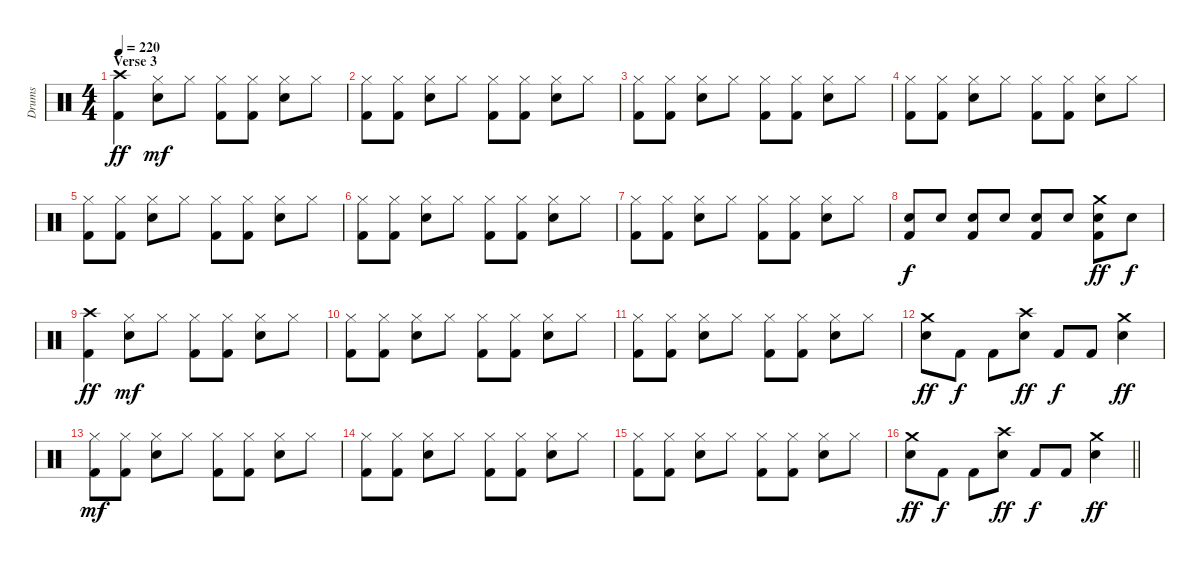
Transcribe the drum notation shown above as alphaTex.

\track ("Drums" "Drums") {instrument percussion}
\staff {score}
\articulation defaults
\ts (4 4)
\section ("" "Verse 3")
\tempo 220
\clef neutral
\ks c
("Crash high (hit)" "Kick (hit) 2").4{dy ff} ("Hi-Hat (closed)" "Electric Snare (hit)").8{dy mf} "Hi-Hat (closed)".8 ("Hi-Hat (closed)" "Kick (hit) 2").8 ("Hi-Hat (closed)" "Kick (hit) 2").8 ("Hi-Hat (closed)" "Electric Snare (hit)").8 "Hi-Hat (closed)".8 |
("Hi-Hat (closed)" "Kick (hit) 2").8 ("Hi-Hat (closed)" "Kick (hit) 2").8 ("Hi-Hat (closed)" "Electric Snare (hit)").8 "Hi-Hat (closed)".8 ("Hi-Hat (closed)" "Kick (hit) 2").8 ("Hi-Hat (closed)" "Kick (hit) 2").8 ("Hi-Hat (closed)" "Electric Snare (hit)").8 "Hi-Hat (closed)".8 |
("Hi-Hat (closed)" "Kick (hit) 2").8 ("Hi-Hat (closed)" "Kick (hit) 2").8 ("Hi-Hat (closed)" "Electric Snare (hit)").8 "Hi-Hat (closed)".8 ("Hi-Hat (closed)" "Kick (hit) 2").8 ("Hi-Hat (closed)" "Kick (hit) 2").8 ("Hi-Hat (closed)" "Electric Snare (hit)").8 "Hi-Hat (closed)".8 |
("Hi-Hat (closed)" "Kick (hit) 2").8 ("Hi-Hat (closed)" "Kick (hit) 2").8 ("Hi-Hat (closed)" "Electric Snare (hit)").8 "Hi-Hat (closed)".8 ("Hi-Hat (closed)" "Kick (hit) 2").8 ("Hi-Hat (closed)" "Kick (hit) 2").8 ("Hi-Hat (closed)" "Electric Snare (hit)").8 "Hi-Hat (closed)".8 |
("Hi-Hat (closed)" "Kick (hit) 2").8 ("Hi-Hat (closed)" "Kick (hit) 2").8 ("Hi-Hat (closed)" "Electric Snare (hit)").8 "Hi-Hat (closed)".8 ("Hi-Hat (closed)" "Kick (hit) 2").8 ("Hi-Hat (closed)" "Kick (hit) 2").8 ("Hi-Hat (closed)" "Electric Snare (hit)").8 "Hi-Hat (closed)".8 |
("Hi-Hat (closed)" "Kick (hit) 2").8 ("Hi-Hat (closed)" "Kick (hit) 2").8 ("Hi-Hat (closed)" "Electric Snare (hit)").8 "Hi-Hat (closed)".8 ("Hi-Hat (closed)" "Kick (hit) 2").8 ("Hi-Hat (closed)" "Kick (hit) 2").8 ("Hi-Hat (closed)" "Electric Snare (hit)").8 "Hi-Hat (closed)".8 |
("Hi-Hat (closed)" "Kick (hit) 2").8 ("Hi-Hat (closed)" "Kick (hit) 2").8 ("Hi-Hat (closed)" "Electric Snare (hit)").8 "Hi-Hat (closed)".8 ("Hi-Hat (closed)" "Kick (hit) 2").8 ("Hi-Hat (closed)" "Kick (hit) 2").8 ("Hi-Hat (closed)" "Electric Snare (hit)").8 "Hi-Hat (closed)".8 |
("Electric Snare (hit)" "Kick (hit) 2").8{dy f} "Electric Snare (hit)".8 ("Electric Snare (hit)" "Kick (hit) 2").8 "Electric Snare (hit)".8 ("Electric Snare (hit)" "Kick (hit) 2").8 "Electric Snare (hit)".8 ("Crash medium (hit)" "Electric Snare (hit)" "Kick (hit) 2").8{dy ff} "Electric Snare (hit)".8{dy f} |
("Crash high (hit)" "Kick (hit) 2").4{dy ff} ("Hi-Hat (closed)" "Electric Snare (hit)").8{dy mf} "Hi-Hat (closed)".8 ("Hi-Hat (closed)" "Kick (hit) 2").8 ("Hi-Hat (closed)" "Kick (hit) 2").8 ("Hi-Hat (closed)" "Electric Snare (hit)").8 "Hi-Hat (closed)".8 |
("Hi-Hat (closed)" "Kick (hit) 2").8 ("Hi-Hat (closed)" "Kick (hit) 2").8 ("Hi-Hat (closed)" "Electric Snare (hit)").8 "Hi-Hat (closed)".8 ("Hi-Hat (closed)" "Kick (hit) 2").8 ("Hi-Hat (closed)" "Kick (hit) 2").8 ("Hi-Hat (closed)" "Electric Snare (hit)").8 "Hi-Hat (closed)".8 |
("Hi-Hat (closed)" "Kick (hit) 2").8 ("Hi-Hat (closed)" "Kick (hit) 2").8 ("Hi-Hat (closed)" "Electric Snare (hit)").8 "Hi-Hat (closed)".8 ("Hi-Hat (closed)" "Kick (hit) 2").8 ("Hi-Hat (closed)" "Kick (hit) 2").8 ("Hi-Hat (closed)" "Electric Snare (hit)").8 "Hi-Hat (closed)".8 |
("Crash medium (hit)" "Electric Snare (hit)").8{dy ff} "Kick (hit) 2".8{dy f} "Kick (hit) 2".8 ("Crash high (hit)" "Electric Snare (hit)").8{dy ff} "Kick (hit) 2".8{dy f} "Kick (hit) 2".8 ("Crash medium (hit)" "Electric Snare (hit)").4{dy ff} |
("Hi-Hat (closed)" "Kick (hit) 2").8{dy mf} ("Hi-Hat (closed)" "Kick (hit) 2").8 ("Hi-Hat (closed)" "Electric Snare (hit)").8 "Hi-Hat (closed)".8 ("Hi-Hat (closed)" "Kick (hit) 2").8 ("Hi-Hat (closed)" "Kick (hit) 2").8 ("Hi-Hat (closed)" "Electric Snare (hit)").8 "Hi-Hat (closed)".8 |
("Hi-Hat (closed)" "Kick (hit) 2").8 ("Hi-Hat (closed)" "Kick (hit) 2").8 ("Hi-Hat (closed)" "Electric Snare (hit)").8 "Hi-Hat (closed)".8 ("Hi-Hat (closed)" "Kick (hit) 2").8 ("Hi-Hat (closed)" "Kick (hit) 2").8 ("Hi-Hat (closed)" "Electric Snare (hit)").8 "Hi-Hat (closed)".8 |
("Hi-Hat (closed)" "Kick (hit) 2").8 ("Hi-Hat (closed)" "Kick (hit) 2").8 ("Hi-Hat (closed)" "Electric Snare (hit)").8 "Hi-Hat (closed)".8 ("Hi-Hat (closed)" "Kick (hit) 2").8 ("Hi-Hat (closed)" "Kick (hit) 2").8 ("Hi-Hat (closed)" "Electric Snare (hit)").8 "Hi-Hat (closed)".8 |
\barLineRight lightlight
("Crash medium (hit)" "Electric Snare (hit)").8{dy ff} "Kick (hit) 2".8{dy f} "Kick (hit) 2".8 ("Crash high (hit)" "Electric Snare (hit)").8{dy ff} "Kick (hit) 2".8{dy f} "Kick (hit) 2".8 ("Crash medium (hit)" "Electric Snare (hit)").4{dy ff}
